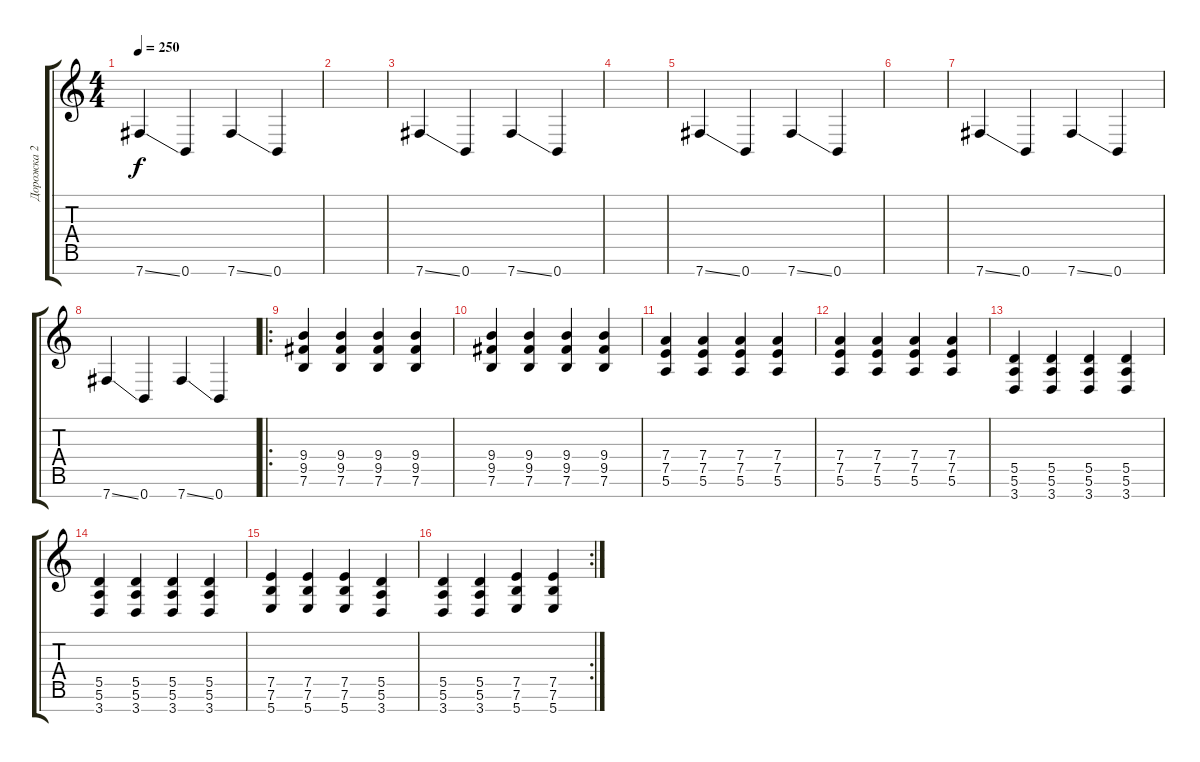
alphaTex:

\track ("Дорожка 2" "Дорожка 2") {instrument distortionguitar}
\staff {score tabs}
\tuning (E4 B3 G3 D3 A2 E2 B1) {hide}
\ts (4 4)
\tempo 250
\clef g2
\ks c
7.7{ss}.4{dy f} 0.7.4 7.7{ss}.4 0.7.4 |
|
7.7{ss}.4 0.7.4 7.7{ss}.4 0.7.4 |
|
7.7{ss}.4 0.7.4 7.7{ss}.4 0.7.4 |
|
7.7{ss}.4 0.7.4 7.7{ss}.4 0.7.4 |
7.7{ss}.4 0.7.4 7.7{ss}.4 0.7.4 |
\ro
(9.4 9.5 7.6).4 (9.4 9.5 7.6).4 (9.4 9.5 7.6).4 (9.4 9.5 7.6).4 |
(9.4 9.5 7.6).4 (9.4 9.5 7.6).4 (9.4 9.5 7.6).4 (9.4 9.5 7.6).4 |
(7.4 7.5 5.6).4 (7.4 7.5 5.6).4 (7.4 7.5 5.6).4 (7.4 7.5 5.6).4 |
(7.4 7.5 5.6).4 (7.4 7.5 5.6).4 (7.4 7.5 5.6).4 (7.4 7.5 5.6).4 |
(5.5 5.6 3.7).4 (5.5 5.6 3.7).4 (5.5 5.6 3.7).4 (5.5 5.6 3.7).4 |
(5.5 5.6 3.7).4 (5.5 5.6 3.7).4 (5.5 5.6 3.7).4 (5.5 5.6 3.7).4 |
(7.5 7.6 5.7).4 (7.5 7.6 5.7).4 (7.5 7.6 5.7).4 (5.5 5.6 3.7).4 |
\rc 2
(5.5 5.6 3.7).4 (5.5 5.6 3.7).4 (7.5 7.6 5.7).4 (7.5 7.6 5.7).4
